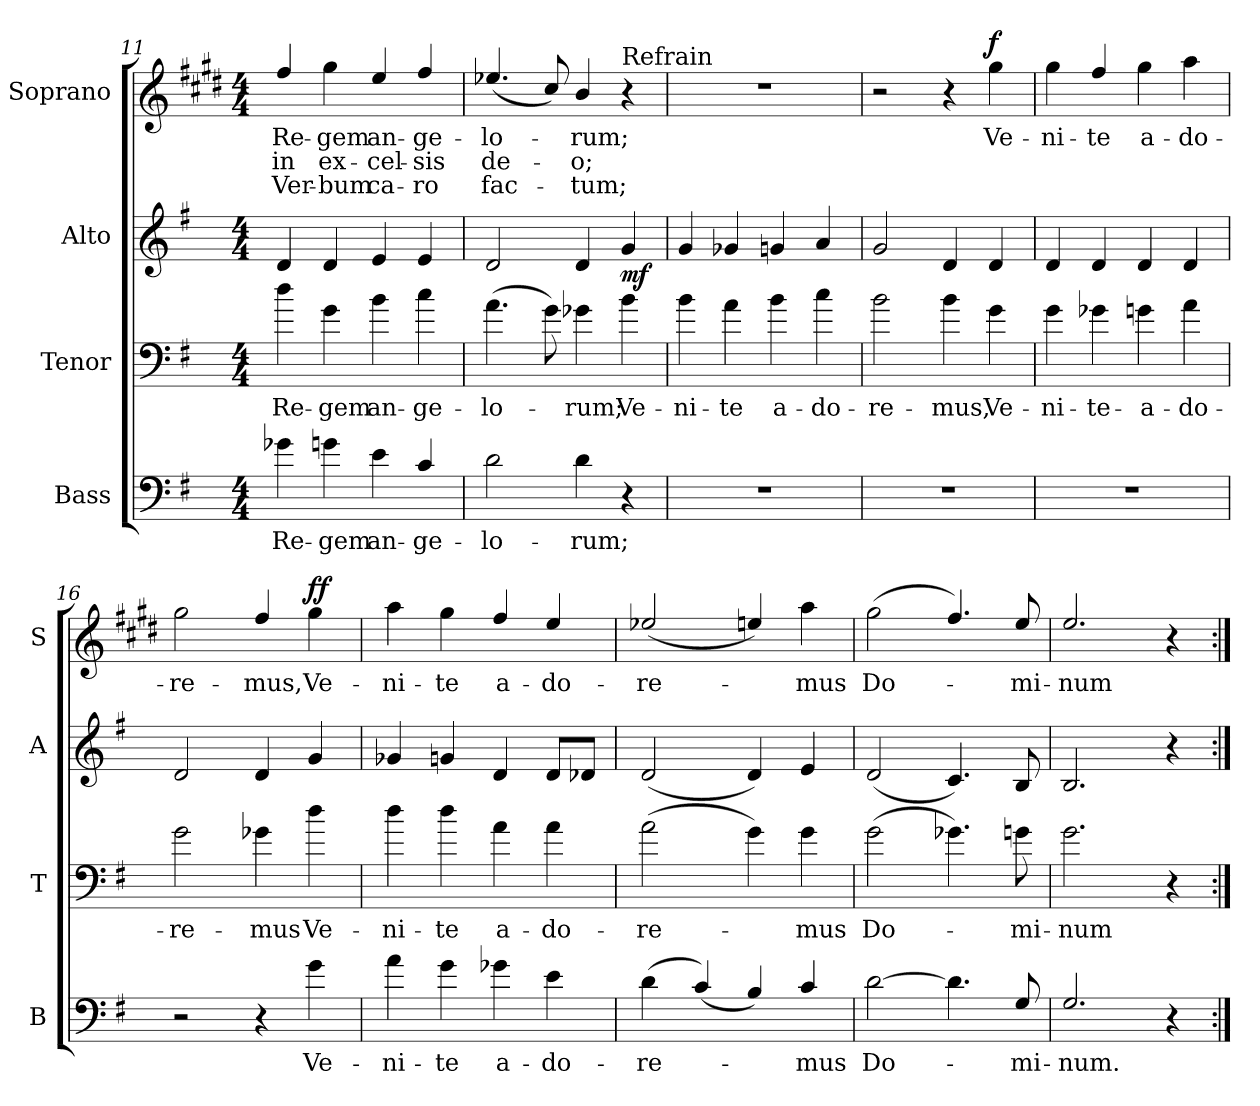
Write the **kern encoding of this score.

**kern	**text	**kern	**text	**kern	**dynam	**kern	**text	**text	**text	**dynam
*part4	*part4	*part3	*part3	*part2	*part2	*part1	*part1	*part1	*part1	*part1
*staff4	*staff4	*staff3	*staff3	*staff2	*staff2	*staff1	*staff1	*staff1	*staff1	*staff1
*I"Bass	*	*I"Tenor	*	*I"Alto	*	*I"Soprano	*	*	*	*
*I'B	*	*I'T	*	*I'A	*	*I'S	*	*	*	*
*clefF4	*	*clefF4	*	*clefG2	*	*clefG2	*	*	*	*
*ITrd12c21	*	*ITrd8c14	*	*	*	*ITrd5c9	*	*	*	*
*k[f#]	*	*k[f#]	*	*k[f#]	*	*k[f#]	*	*	*	*
*M4/4	*	*M4/4	*	*M4/4	*	*M4/4	*	*	*	*
=11	=11	=11	=11	=11	=11	=11	=11	=11	=11	=11
!	!LO:LY:b	!	!LO:LY:b	!	!	!	!LO:LY:b	!LO:LY:b	!LO:LY:b	!
4G-X\	Re-	4d\	Re-	4d/	.	4a/	Re-	in	Ver-	.
!	!LO:LY:b	!	!LO:LY:b	!	!	!	!LO:LY:b	!LO:LY:b	!LO:LY:b	!
4Gn\	-gem	4G\	-gem	4d/	.	4b\	-gem	ex-	-bum	.
!	!LO:LY:b	!	!LO:LY:b	!	!	!	!LO:LY:b	!LO:LY:b	!LO:LY:b	!
4E\	an-	4B\	an-	4e/	.	4g/	an-	-cel-	ca-	.
!	!LO:LY:b	!	!LO:LY:b	!	!	!	!LO:LY:b	!LO:LY:b	!LO:LY:b	!
4C/	-ge-	4c\	-ge-	4e/	.	4a/	-ge-	-sis	-ro	.
=12	=12	=12	=12	=12	=12	=12	=12	=12	=12	=12
!	!LO:LY:b	!	!LO:LY:b	!	!	!	!LO:LY:b	!LO:LY:b	!LO:LY:b	!
2D\	-lo-	(>4.A\	-lo-	2d/	.	(<4.g-X/	-lo-	de-	fac-	.
.	.	8G\)	.	.	.	8e/)	.	.	.	.
!	!LO:LY:b	!	!LO:LY:b	!	!	!	!LO:LY:b	!LO:LY:b	!LO:LY:b	!
4D\	-rum;	4G-X\	-rum;	4d/	.	4d/	-rum;	-o;	-tum;	.
!	!	!	!	!	!	!LO:TX:a:t=Refrain	!	!	!	!
!	!	!	!LO:LY:b	!	!LO:DY:b	!	!	!	!	!
4r	.	4B\	Ve-	4g/	mf	4r	.	.	.	.
=13	=13	=13	=13	=13	=13	=13	=13	=13	=13	=13
!	!	!	!LO:LY:b	!	!	!	!	!	!	!
1r	.	4B\	-ni-	4g/	.	1r	.	.	.	.
!	!	!	!LO:LY:b	!	!	!	!	!	!	!
.	.	4A\	-te	4g-X/	.	.	.	.	.	.
!	!	!	!LO:LY:b	!	!	!	!	!	!	!
.	.	4B\	a-	4gn/	.	.	.	.	.	.
!	!	!	!LO:LY:b	!	!	!	!	!	!	!
.	.	4c\	-do-	4a/	.	.	.	.	.	.
=14	=14	=14	=14	=14	=14	=14	=14	=14	=14	=14
!	!	!	!LO:LY:b	!	!	!	!	!	!	!
1r	.	2B\	-re-	2g/	.	2r	.	.	.	.
!	!	!	!LO:LY:b	!	!	!	!	!	!	!
.	.	4B\	-mus,	4d/	.	4r	.	.	.	.
!	!	!	!LO:LY:b	!	!	!	!LO:LY:b	!	!	!LO:DY:b
.	.	4G\	Ve-	4d/	.	4b\	Ve-	.	.	f
=15	=15	=15	=15	=15	=15	=15	=15	=15	=15	=15
!	!	!	!LO:LY:b	!	!	!	!LO:LY:b	!	!	!
1r	.	4G\	-ni-	4d/	.	4b\	-ni-	.	.	.
!	!	!	!LO:LY:b	!	!	!	!LO:LY:b	!	!	!
.	.	4G-X\	-te-	4d/	.	4a/	-te	.	.	.
!	!	!	!LO:LY:b	!	!	!	!LO:LY:b	!	!	!
.	.	4Gn\	a-	4d/	.	4b\	a-	.	.	.
!	!	!	!LO:LY:b	!	!	!	!LO:LY:b	!	!	!
.	.	4A\	-do-	4d/	.	4cc\	-do-	.	.	.
=16	=16	=16	=16	=16	=16	=16	=16	=16	=16	=16
!	!	!	!LO:LY:b	!	!	!	!LO:LY:b	!	!	!
2r	.	2G\	-re-	2d/	.	2b\	-re-	.	.	.
!	!	!	!LO:LY:b	!	!	!	!LO:LY:b	!	!	!
4r	.	4G-X\	-mus	4d/	.	4a/	-mus,	.	.	.
!	!LO:LY:b	!	!LO:LY:b	!	!	!	!LO:LY:b	!	!	!LO:DY:b
4G\	Ve-	4d\	Ve-	4g/	.	4b\	Ve-	.	.	ff
=17	=17	=17	=17	=17	=17	=17	=17	=17	=17	=17
!	!LO:LY:b	!	!LO:LY:b	!	!	!	!LO:LY:b	!	!	!
4A\	-ni-	4d\	-ni-	4g-X/	.	4cc\	-ni-	.	.	.
!	!LO:LY:b	!	!LO:LY:b	!	!	!	!LO:LY:b	!	!	!
4G\	-te	4d\	-te	4gn/	.	4b\	-te	.	.	.
!	!LO:LY:b	!	!LO:LY:b	!	!	!	!LO:LY:b	!	!	!
4G-X\	a-	4A\	a-	4d/	.	4a/	a-	.	.	.
!	!LO:LY:b	!	!LO:LY:b	!	!	!	!LO:LY:b	!	!	!
4E\	-do-	4A\	-do-	8d/L	.	4g/	-do-	.	.	.
.	.	.	.	8d-X/J	.	.	.	.	.	.
!!LO:LB:g=z
=18	=18	=18	=18	=18	=18	=18	=18	=18	=18	=18
!	!LO:LY:b	!	!LO:LY:b	!	!	!	!LO:LY:b	!	!	!
(>4D\	-re-	(>2A\	-re-	(<2d/	.	(<2g-X/	-re-	.	.	.
(<4C/)	.	.	.	.	.	.	.	.	.	.
4BB/)	.	4G\)	.	4d/)	.	4gn/)	.	.	.	.
!	!LO:LY:b	!	!LO:LY:b	!	!	!	!LO:LY:b	!	!	!
4C/	-mus	4G\	-mus	4e/	.	4cc\	-mus	.	.	.
=19	=19	=19	=19	=19	=19	=19	=19	=19	=19	=19
!	!LO:LY:b	!	!LO:LY:b	!	!	!	!LO:LY:b	!	!	!
[2D\	Do-	(>2G\	Do-	(<2d/	.	(>2b\	Do-	.	.	.
4.D\]	.	4.G-X\)	.	4.c/)	.	4.a/)	.	.	.	.
!	!LO:LY:b	!	!LO:LY:b	!	!	!	!LO:LY:b	!	!	!
8GG/	-mi-	8Gn\	-mi-	8B/	.	8g/	-mi-	.	.	.
=20	=20	=20	=20	=20	=20	=20	=20	=20	=20	=20
!	!LO:LY:b	!	!LO:LY:b	!	!	!	!LO:LY:b	!	!	!
2.GG/	-num.	2.G\	-num	2.B/	.	2.g/	-num-	.	.	.
4r	.	4r	.	4r	.	4r	.	.	.	.
=:|!	=:|!	=:|!	=:|!	=:|!	=:|!	=:|!	=:|!	=:|!	=:|!	=:|!
*-	*-	*-	*-	*-	*-	*-	*-	*-	*-	*-
